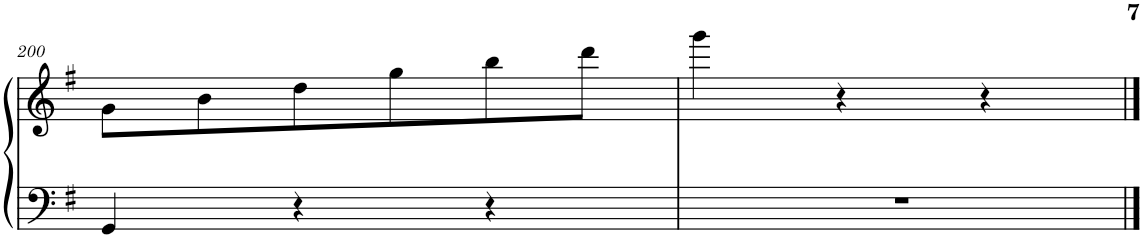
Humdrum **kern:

**kern	**kern
*part1	*part1
*staff2	*staff1
*I"Piano	*
*I'Pno	*
!!LO:PB:g=z
*clefF4	*clefG2
*k[f#]	*k[f#]
*G:	*G:
*M3/4	*M3/4
=200	=200
4GG/	8g\L
.	8b\
4r	8dd\
.	8gg\
4r	8bb\
.	8ddd\J
=201	=201
2.r	4ggg\
.	4r
.	4r
==	==
*-	*-
